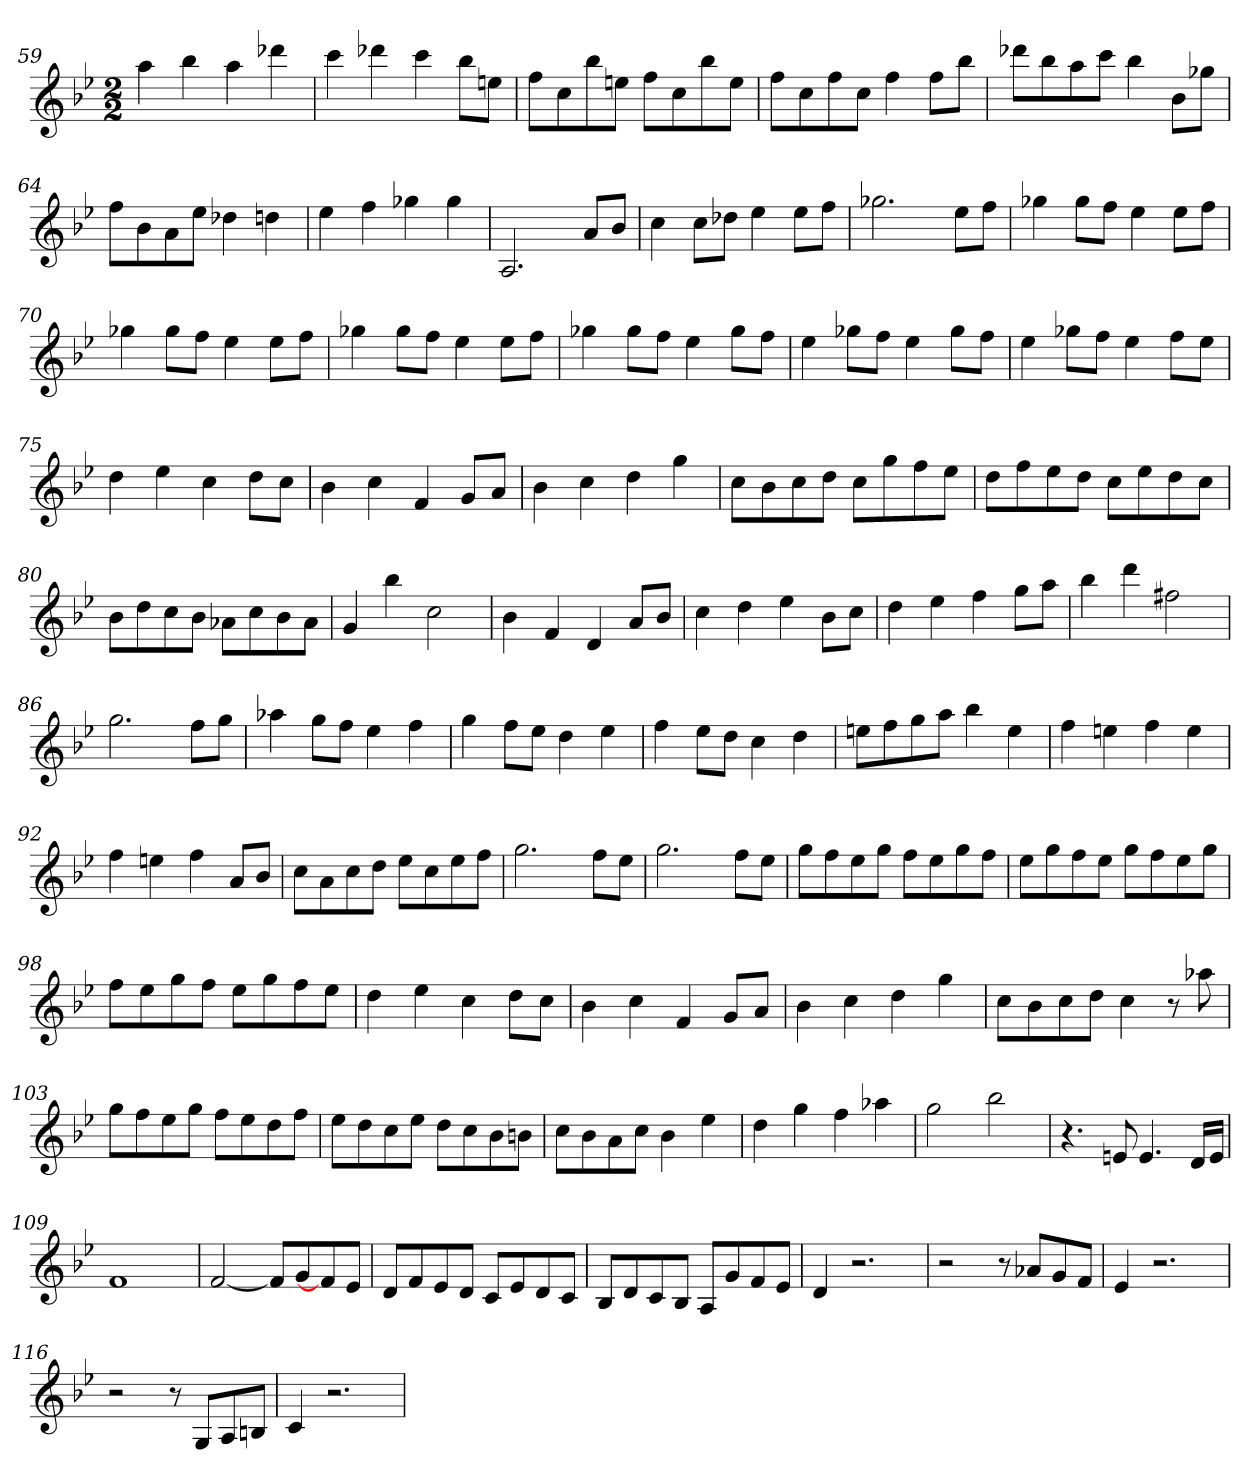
**kern
*part1
*staff1
*k[b-e-]
*B-:
*M2/2
=59
4aa
4bb-
4aa
4ddd-X
=60
4ccc
4ddd-X
4ccc
8bb-L
8eenJ
=61
8ffL
8cc
8bb-
8eenJ
8ffL
8cc
8bb-
8eeJ
=62
8ffL
8cc
8ff
8ccJ
4ff
8ffL
8bb-J
=63
8ddd-XL
8bb-
8aa
8cccJ
4bb-
8b-L
8gg-XJ
=64
8ffL
8b-
8a
8ee-J
4dd-X
4ddn
=65
4ee-
4ff
4gg-X
4gg-
=66
2.A
8aL
8b-J
=67
4cc
8ccL
8dd-XJ
4ee-
8ee-L
8ffJ
=68
2.gg-X
8ee-L
8ffJ
=69
4gg-X
8gg-L
8ffJ
4ee-
8ee-L
8ffJ
=70
4gg-X
8gg-L
8ffJ
4ee-
8ee-L
8ffJ
=71
4gg-X
8gg-L
8ffJ
4ee-
8ee-L
8ffJ
=72
4gg-X
8gg-L
8ffJ
4ee-
8gg-L
8ffJ
=73
4ee-
8gg-XL
8ffJ
4ee-
8gg-L
8ffJ
=74
4ee-
8gg-XL
8ffJ
4ee-
8ffL
8ee-J
=75
4dd
4ee-
4cc
8ddL
8ccJ
=76
4b-
4cc
4f
8gL
8aJ
=77
4b-
4cc
4dd
4gg
=78
8ccL
8b-
8cc
8ddJ
8ccL
8gg
8ff
8ee-J
=79
8ddL
8ff
8ee-
8ddJ
8ccL
8ee-
8dd
8ccJ
=80
8b-L
8dd
8cc
8b-J
8a-XL
8cc
8b-
8a-J
=81
4g
4bb-
2cc
=82
4b-
4f
4d
8aL
8b-J
=83
4cc
4dd
4ee-
8b-L
8ccJ
=84
4dd
4ee-
4ff
8ggL
8aaJ
=85
4bb-
4ddd
2ff#X
=86
2.gg
8ffL
8ggJ
=87
4aa-X
8ggL
8ffJ
4ee-
4ff
=88
4gg
8ffL
8ee-J
4dd
4ee-
=89
4ff
8ee-L
8ddJ
4cc
4dd
=90
8eenL
8ff
8gg
8aaJ
4bb-
4ee
=91
4ff
4een
4ff
4ee
=92
4ff
4een
4ff
8aL
8b-J
=93
8ccL
8a
8cc
8ddJ
8ee-L
8cc
8ee-
8ffJ
=94
2.gg
8ffL
8ee-J
=95
2.gg
8ffL
8ee-J
=96
8ggL
8ff
8ee-
8ggJ
8ffL
8ee-
8gg
8ffJ
=97
8ee-L
8gg
8ff
8ee-J
8ggL
8ff
8ee-
8ggJ
=98
8ffL
8ee-
8gg
8ffJ
8ee-L
8gg
8ff
8ee-J
=99
4dd
4ee-
4cc
8ddL
8ccJ
=100
4b-
4cc
4f
8gL
8aJ
=101
4b-
4cc
4dd
4gg
=102
8ccL
8b-
8cc
8ddJ
4cc
8r
8aa-X
=103
8ggL
8ff
8ee-
8ggJ
8ffL
8ee-
8dd
8ffJ
=104
8ee-L
8dd
8cc
8ee-J
8ddL
8cc
8b-
8bnJ
=105
8ccL
8b-
8a
8ccJ
4b-
4ee-
=106
4dd
4gg
4ff
4aa-X
=107
2gg
2bb-
=108
4.r
8en
4.e
16dLL
16eJJ
=109
1f
=110
[2f
8fL]
8g
8f]
8e-J
=111
8dL
8f
8e-
8dJ
8cL
8e-
8d
8cJ
=112
8B-L
8d
8c
8B-J
8AL
8g
8f
8e-J
=113
4d
2.r
=114
2r
8r
8a-XL
8g
8fJ
=115
4e-
2.r
=116
2r
8r
8GL
8A
8BnJ
=117
4c
2.r
=
*-
